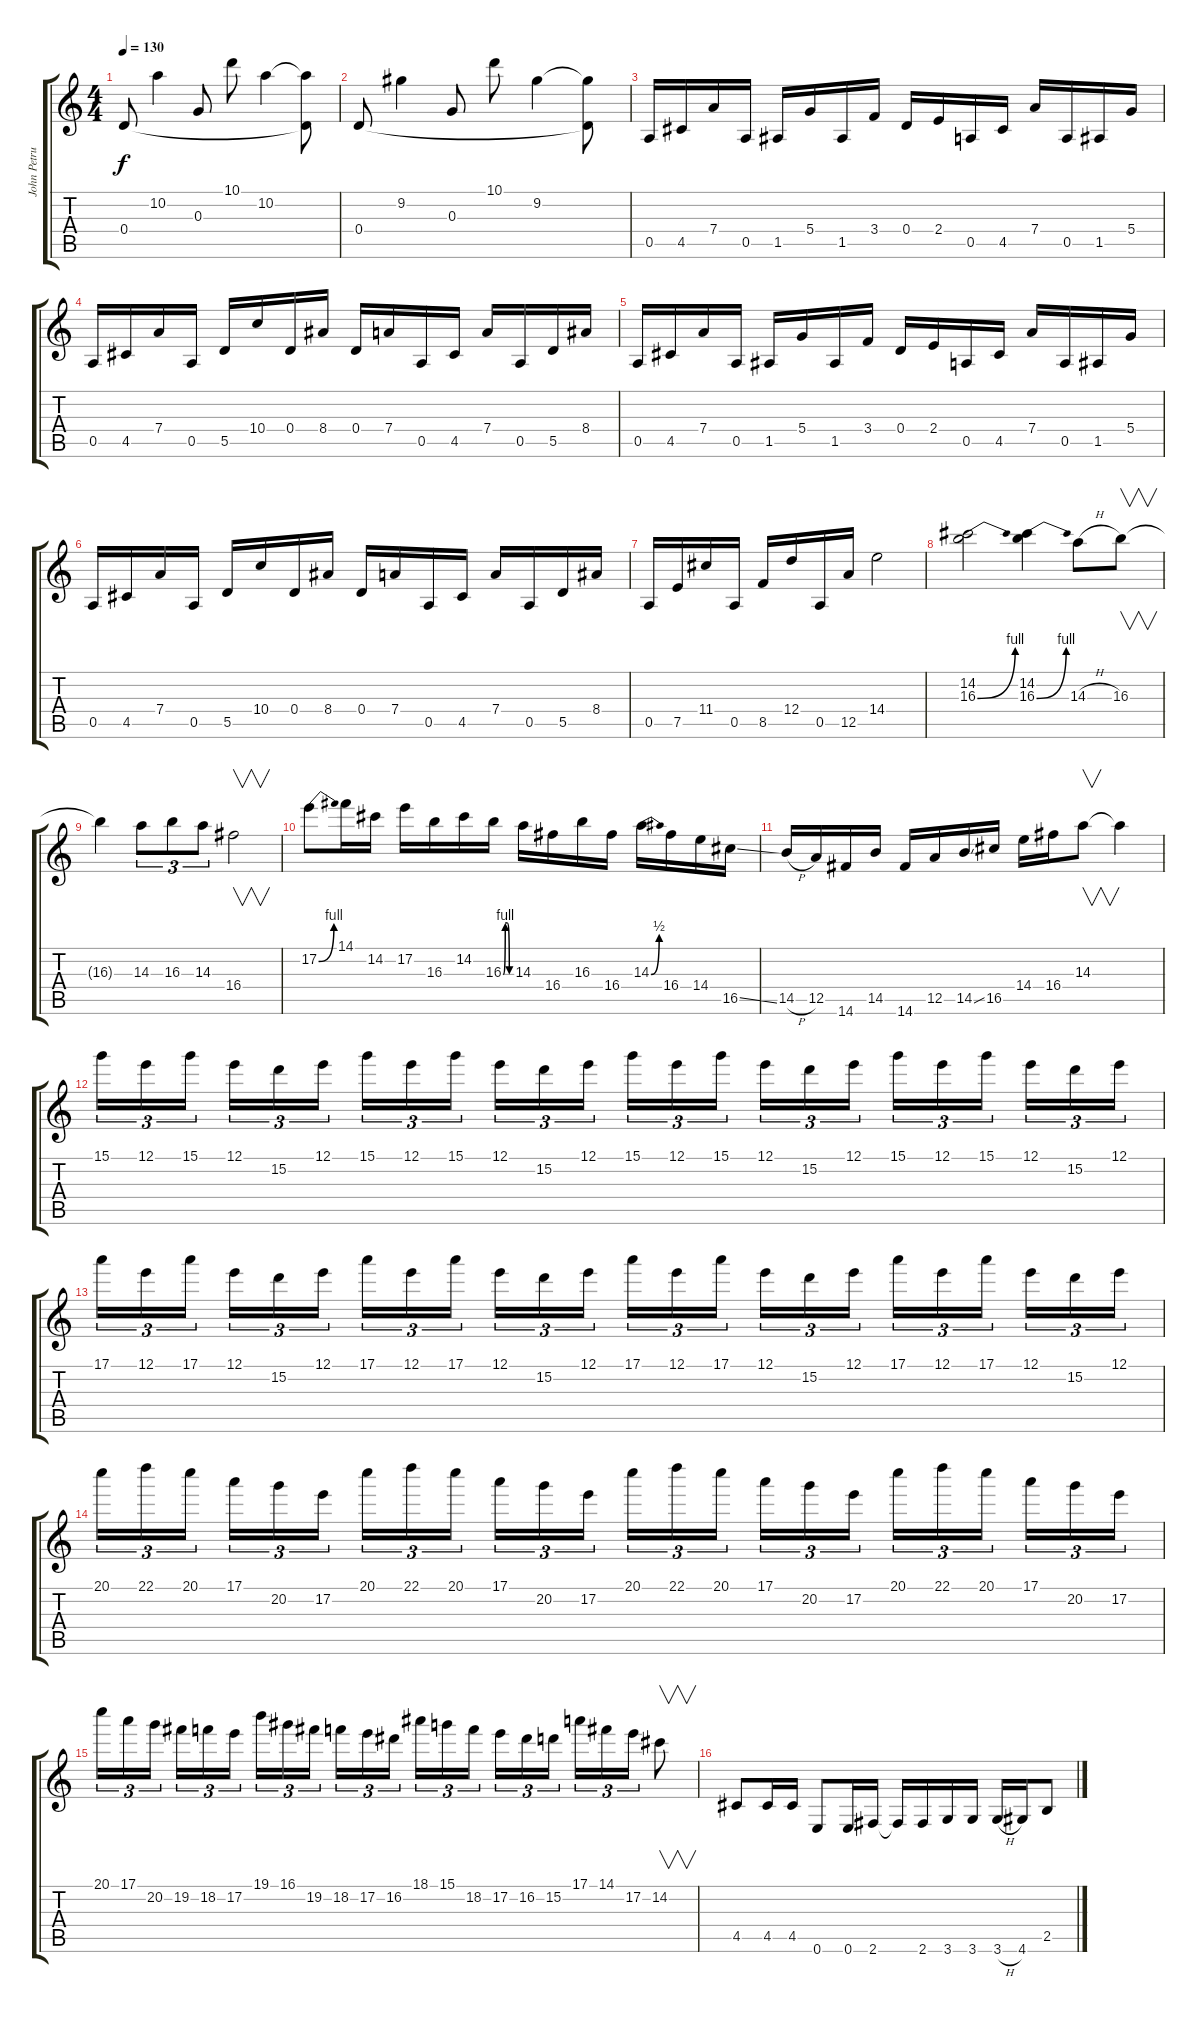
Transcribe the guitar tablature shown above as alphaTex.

\track ("John Petrucci" "John Petru") {instrument distortionguitar}
\staff {score tabs}
\tuning (E4 B3 G3 D3 A2 E2) {hide}
\ts (4 4)
\tempo 130
\clef g2
\ks c
0.4.8{dy f} 10.2.4 0.3.8 10.1.8 10.2.4 (10.2{t} 0.4{t}).8 |
0.4.8 9.2.4 0.3.8 10.1.8 9.2.4 (9.2{t} 0.4{t}).8 |
0.5.16 4.5.16 7.4.16 0.5.16 1.5.16 5.4.16 1.5.16 3.4.16 0.4.16 2.4.16 0.5.16 4.5.16 7.4.16 0.5.16 1.5.16 5.4.16 |
0.5.16 4.5.16 7.4.16 0.5.16 5.5.16 10.4.16 0.4.16 8.4.16 0.4.16 7.4.16 0.5.16 4.5.16 7.4.16 0.5.16 5.5.16 8.4.16 |
0.5.16 4.5.16 7.4.16 0.5.16 1.5.16 5.4.16 1.5.16 3.4.16 0.4.16 2.4.16 0.5.16 4.5.16 7.4.16 0.5.16 1.5.16 5.4.16 |
0.5.16 4.5.16 7.4.16 0.5.16 5.5.16 10.4.16 0.4.16 8.4.16 0.4.16 7.4.16 0.5.16 4.5.16 7.4.16 0.5.16 5.5.16 8.4.16 |
0.5.16 7.5.16 11.4.16 0.5.16 8.5.16 12.4.16 0.5.16 12.5.16 14.4.2 |
(14.2 16.3{be (bend 0 0 60 4)}).2 (14.2 16.3{be (bend 0 0 60 4)}).4 14.3{h}.8 16.3.8{v} |
16.3{t}.4 14.3.8{tu (3 2)} 16.3.8{tu (3 2)} 14.3.8{tu (3 2)} 16.4.2{v} |
17.2{be (bend 0 0 60 4)}.8 14.1.16 14.2.16 17.2.16 16.3.16 14.2.16 16.3{be (custom 0 0 15 4 30 4 45 0 60 0)}.16 14.3.16 16.4.16 16.3.16 16.4.16 14.3{be (bend 0 0 60 2)}.16 16.4.16 14.4.16 16.5{ss}.16 |
14.5{h}.16 12.5.16 14.6.16 14.5.16 14.6.16 12.5.16 14.5{ss}.16 16.5.16 14.4.16 16.4.16 14.3.8{v} 14.3{t}.4 |
15.1.16{tu (3 2)} 12.1.16{tu (3 2)} 15.1.16{tu (3 2)} 12.1.16{tu (3 2)} 15.2.16{tu (3 2)} 12.1.16{tu (3 2)} 15.1.16{tu (3 2)} 12.1.16{tu (3 2)} 15.1.16{tu (3 2)} 12.1.16{tu (3 2)} 15.2.16{tu (3 2)} 12.1.16{tu (3 2)} 15.1.16{tu (3 2)} 12.1.16{tu (3 2)} 15.1.16{tu (3 2)} 12.1.16{tu (3 2)} 15.2.16{tu (3 2)} 12.1.16{tu (3 2)} 15.1.16{tu (3 2)} 12.1.16{tu (3 2)} 15.1.16{tu (3 2)} 12.1.16{tu (3 2)} 15.2.16{tu (3 2)} 12.1.16{tu (3 2)} |
17.1.16{tu (3 2)} 12.1.16{tu (3 2)} 17.1.16{tu (3 2)} 12.1.16{tu (3 2)} 15.2.16{tu (3 2)} 12.1.16{tu (3 2)} 17.1.16{tu (3 2)} 12.1.16{tu (3 2)} 17.1.16{tu (3 2)} 12.1.16{tu (3 2)} 15.2.16{tu (3 2)} 12.1.16{tu (3 2)} 17.1.16{tu (3 2)} 12.1.16{tu (3 2)} 17.1.16{tu (3 2)} 12.1.16{tu (3 2)} 15.2.16{tu (3 2)} 12.1.16{tu (3 2)} 17.1.16{tu (3 2)} 12.1.16{tu (3 2)} 17.1.16{tu (3 2)} 12.1.16{tu (3 2)} 15.2.16{tu (3 2)} 12.1.16{tu (3 2)} |
20.1.16{tu (3 2)} 22.1.16{tu (3 2)} 20.1.16{tu (3 2)} 17.1.16{tu (3 2)} 20.2.16{tu (3 2)} 17.2.16{tu (3 2)} 20.1.16{tu (3 2)} 22.1.16{tu (3 2)} 20.1.16{tu (3 2)} 17.1.16{tu (3 2)} 20.2.16{tu (3 2)} 17.2.16{tu (3 2)} 20.1.16{tu (3 2)} 22.1.16{tu (3 2)} 20.1.16{tu (3 2)} 17.1.16{tu (3 2)} 20.2.16{tu (3 2)} 17.2.16{tu (3 2)} 20.1.16{tu (3 2)} 22.1.16{tu (3 2)} 20.1.16{tu (3 2)} 17.1.16{tu (3 2)} 20.2.16{tu (3 2)} 17.2.16{tu (3 2)} |
20.1.16{tu (3 2)} 17.1.16{tu (3 2)} 20.2.16{tu (3 2)} 19.2.16{tu (3 2)} 18.2.16{tu (3 2)} 17.2.16{tu (3 2)} 19.1.16{tu (3 2)} 16.1.16{tu (3 2)} 19.2.16{tu (3 2)} 18.2.16{tu (3 2)} 17.2.16{tu (3 2)} 16.2.16{tu (3 2)} 18.1.16{tu (3 2)} 15.1.16{tu (3 2)} 18.2.16{tu (3 2)} 17.2.16{tu (3 2)} 16.2.16{tu (3 2)} 15.2.16{tu (3 2)} 17.1.16{tu (3 2)} 14.1.16{tu (3 2)} 17.2.16{tu (3 2)} 14.2.8{v} |
4.5.8 4.5.16 4.5.16 0.6.8 0.6.16 2.6.16 2.6{t}.16 2.6.16 3.6.16 3.6.16 3.6{h}.16 4.6.16 2.5.8
